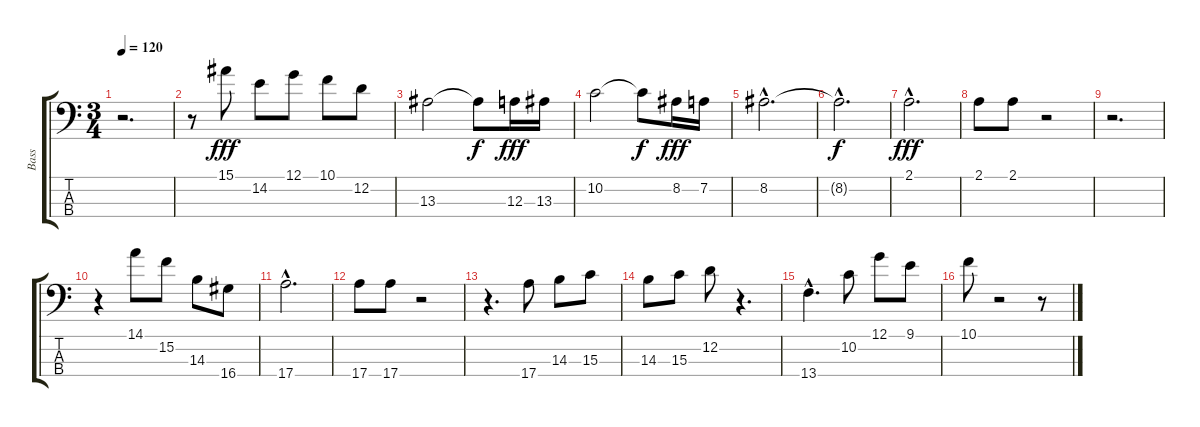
\track ("Bass" "Bass") {instrument acousticbass}
\staff {score tabs}
\tuning (G2 D2 A1 E1) {hide}
\ts (3 4)
\tempo 120
\clef f4
\ks c
r.2{d dy fff} |
r.8 15.1.8 14.2.8 12.1.8 10.1.8 12.2.8 |
13.3.2 13.3{t}.8{dy f} 12.3.16{dy fff} 13.3.16 |
10.2.2 10.2{t}.8{dy f} 8.2.16{dy fff} 7.2.16 |
8.2{hac}.2{d} |
8.2{hac t}.2{d dy f} |
2.1{hac}.2{d dy fff} |
2.1.8 2.1.8 r.2 |
r.2{d} |
r.4 14.1.8 15.2.8 14.3.8 16.4.8 |
17.4{hac}.2{d} |
17.4.8 17.4.8 r.2 |
r.4{d} 17.4.8 14.3.8 15.3.8 |
14.3.8 15.3.8 12.2.8 r.4{d} |
13.4{hac}.4{d} 10.2.8 12.1.8 9.1.8 |
10.1.8 r.2 r.8
